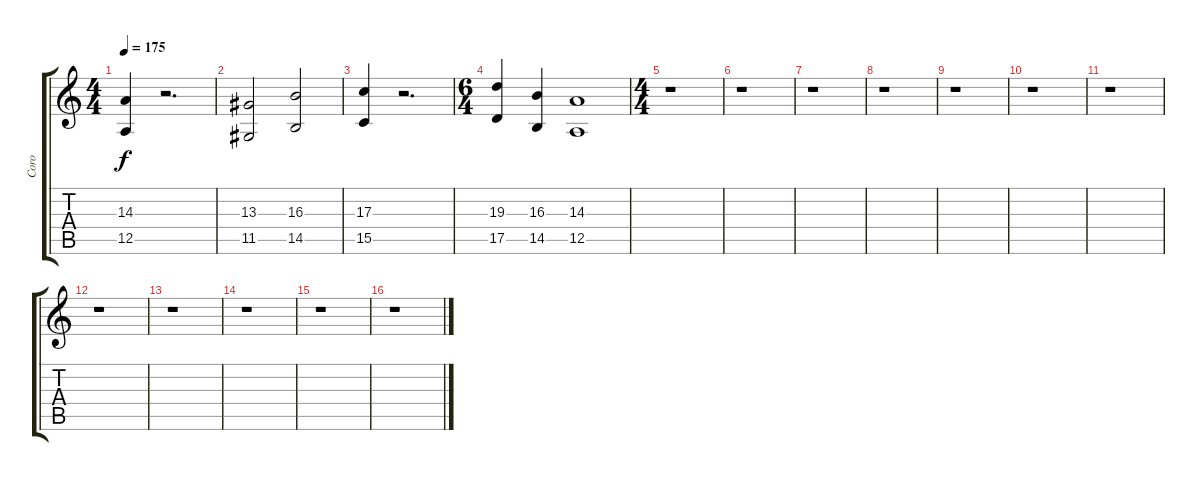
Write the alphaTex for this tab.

\track ("Coro" "Coro") {instrument choiraahs}
\staff {score tabs}
\tuning (E4 B3 G3 D3 A2 E2) {hide}
\ts (4 4)
\tempo 175
\clef g2
\ks c
(14.3 12.5).4{dy f} r.2{d} |
(13.3 11.5).2 (16.3 14.5).2 |
(17.3 15.5).4 r.2{d} |
\ts (6 4)
(19.3 17.5).4 (16.3 14.5).4 (14.3 12.5).1 |
\ts (4 4)
r.1 |
r.1 |
r.1 |
r.1 |
r.1 |
r.1 |
r.1 |
r.1 |
r.1 |
r.1 |
r.1 |
r.1
